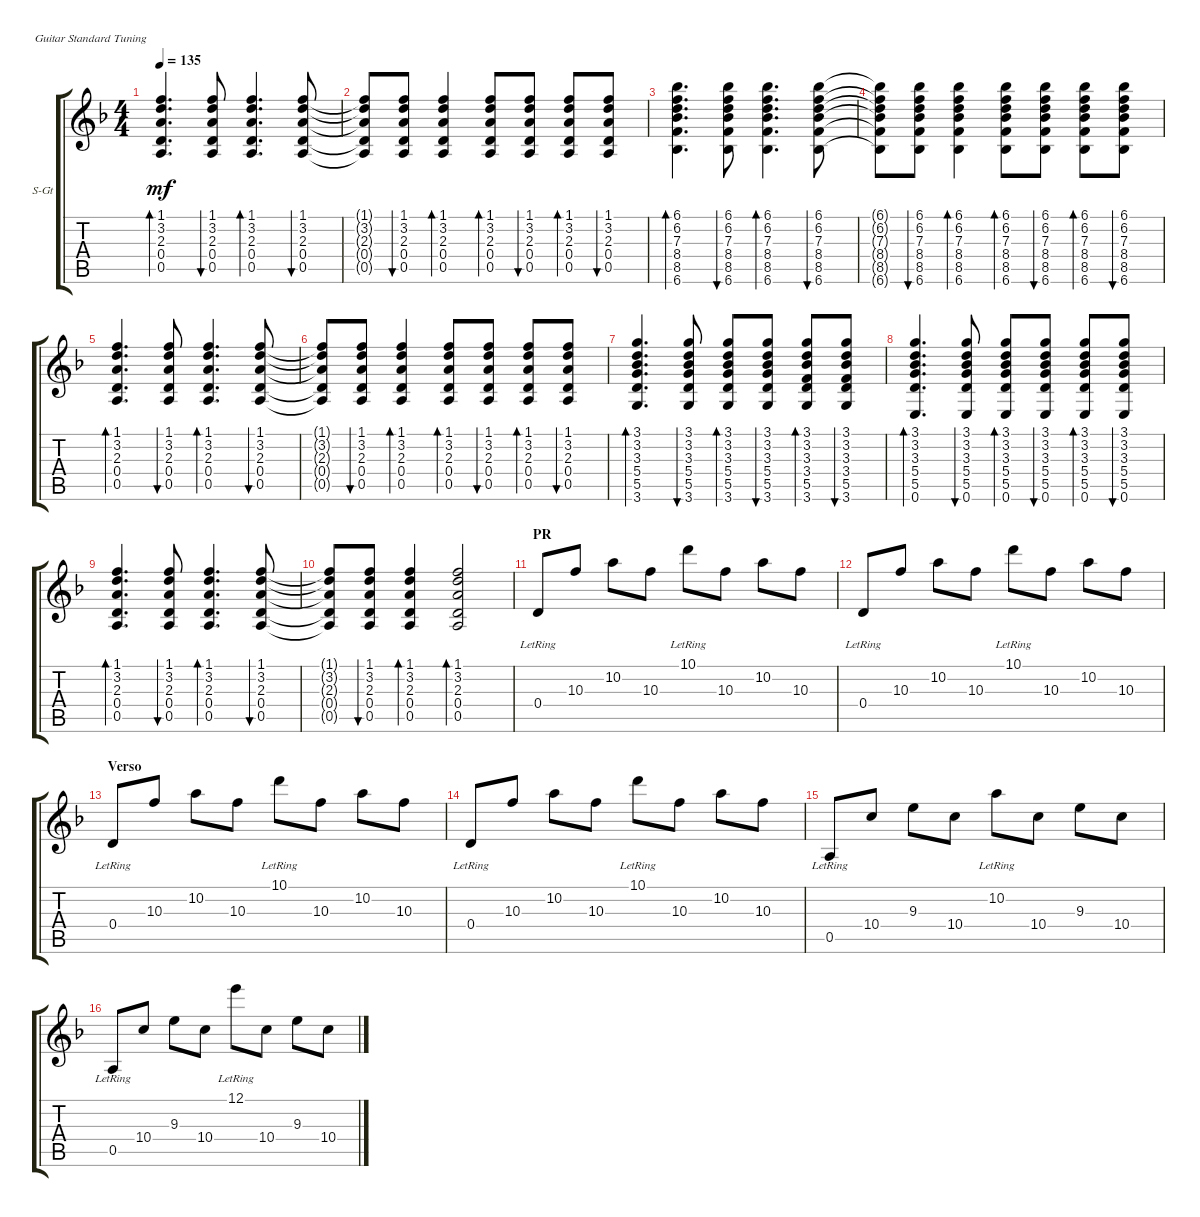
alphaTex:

\defaultSystemsLayout 4
\bracketExtendMode groupsimilarinstruments
\firstSystemTrackNameOrientation horizontal
\otherSystemsTrackNameOrientation horizontal
\track ("Steel Guitar" "S-Gt") {instrument acousticguitarsteel}
\staff {score tabs}
\tuning (E4 B3 G3 D3 A2 E2)
\ts (4 4)
\tempo 135
\clef g2
\ks dminor
(0.5 0.4 2.3 3.2 1.1).4{d bd 30 dy mf} (0.5 0.4 2.3 3.2 1.1).8{bu 30} (0.5 0.4 2.3 3.2 1.1).4{d bd 30} (0.5 0.4 2.3 3.2 1.1).8{bu 30} |
(0.5{t} 0.4{t} 2.3{t} 3.2{t} 1.1{t}).8 (0.5 0.4 2.3 3.2 1.1).8{bu 30} (0.5 0.4 2.3 3.2 1.1).4{bd 30} (0.5 0.4 2.3 3.2 1.1).8{bd 30} (0.5 0.4 2.3 3.2 1.1).8{bu 30} (0.5 0.4 2.3 3.2 1.1).8{bd 30} (0.5 0.4 2.3 3.2 1.1).8{bu 30} |
(6.6 8.5 8.4 7.3 6.2 6.1).4{d bd 30} (6.6 8.5 8.4 7.3 6.2 6.1).8{bu 30} (6.6 8.5 8.4 7.3 6.2 6.1).4{d bd 30} (6.6 8.5 8.4 7.3 6.2 6.1).8{bu 30} |
(6.6{t} 8.5{t} 8.4{t} 7.3{t} 6.2{t} 6.1{t}).8 (6.6 8.5 8.4 7.3 6.2 6.1).8{bu 30} (6.6 8.5 8.4 7.3 6.2 6.1).4{bd 30} (6.6 8.5 8.4 7.3 6.2 6.1).8{bd 30} (6.6 8.5 8.4 7.3 6.2 6.1).8{bu 30} (6.6 8.5 8.4 7.3 6.2 6.1).8{bd 30} (6.6 8.5 8.4 7.3 6.2 6.1).8{bu 30} |
(0.5 0.4 2.3 3.2 1.1).4{d bd 30} (0.5 0.4 2.3 3.2 1.1).8{bu 30} (0.5 0.4 2.3 3.2 1.1).4{d bd 30} (0.5 0.4 2.3 3.2 1.1).8{bu 30} |
(0.5{t} 0.4{t} 2.3{t} 3.2{t} 1.1{t}).8 (0.5 0.4 2.3 3.2 1.1).8{bu 30} (0.5 0.4 2.3 3.2 1.1).4{bd 30} (0.5 0.4 2.3 3.2 1.1).8{bd 30} (0.5 0.4 2.3 3.2 1.1).8{bu 30} (0.5 0.4 2.3 3.2 1.1).8{bd 30} (0.5 0.4 2.3 3.2 1.1).8{bu 30} |
(3.6 5.5 5.4 3.3 3.2 3.1).4{d bd 30} (3.6 5.5 5.4 3.3 3.2 3.1).8{bu 30} (3.6 5.5 5.4 3.3 3.2 3.1).8{bd 30} (3.6 5.5 5.4 3.3 3.2 3.1).8{bu 30} (3.6 5.5 3.4 3.3 3.2 3.1).8{bd 30} (3.6 5.5 3.4 3.3 3.2 3.1).8{bu 30} |
(0.6 5.5 5.4 3.3 3.2 3.1).4{d bd 30} (0.6 5.5 5.4 3.3 3.2 3.1).8{bu 30} (0.6 5.5 5.4 3.3 3.2 3.1).8{bd 30} (0.6 5.5 5.4 3.3 3.2 3.1).8{bu 30} (0.6 5.5 5.4 3.3 3.2 3.1).8{bd 30} (0.6 5.5 5.4 3.3 3.2 3.1).8{bu 30} |
(0.5 0.4 2.3 3.2 1.1).4{d bd 30} (0.5 0.4 2.3 3.2 1.1).8{bu 30} (0.5 0.4 2.3 3.2 1.1).4{d bd 30} (0.5 0.4 2.3 3.2 1.1).8{bu 30} |
(0.5{t} 0.4{t} 2.3{t} 3.2{t} 1.1{t}).8 (0.5 0.4 2.3 3.2 1.1).8{bu 30} (0.5 0.4 2.3 3.2 1.1).4{bd 30} (0.5 0.4 2.3 3.2 1.1).2{bd 30} |
\section ("" "PR")
0.4{lr}.8 10.3.8 10.2.8 10.3.8 10.1{lr}.8 10.3.8 10.2.8 10.3.8 |
0.4{lr}.8 10.3.8 10.2.8 10.3.8 10.1{lr}.8 10.3.8 10.2.8 10.3.8 |
\section ("" "Verso")
0.4{lr}.8 10.3.8 10.2.8 10.3.8 10.1{lr}.8 10.3.8 10.2.8 10.3.8 |
0.4{lr}.8 10.3.8 10.2.8 10.3.8 10.1{lr}.8 10.3.8 10.2.8 10.3.8 |
0.5{lr}.8 10.4.8 9.3.8 10.4.8 10.2{lr}.8 10.4.8 9.3.8 10.4.8 |
0.5{lr}.8 10.4.8 9.3.8 10.4.8 12.1{lr}.8 10.4.8 9.3.8 10.4.8
